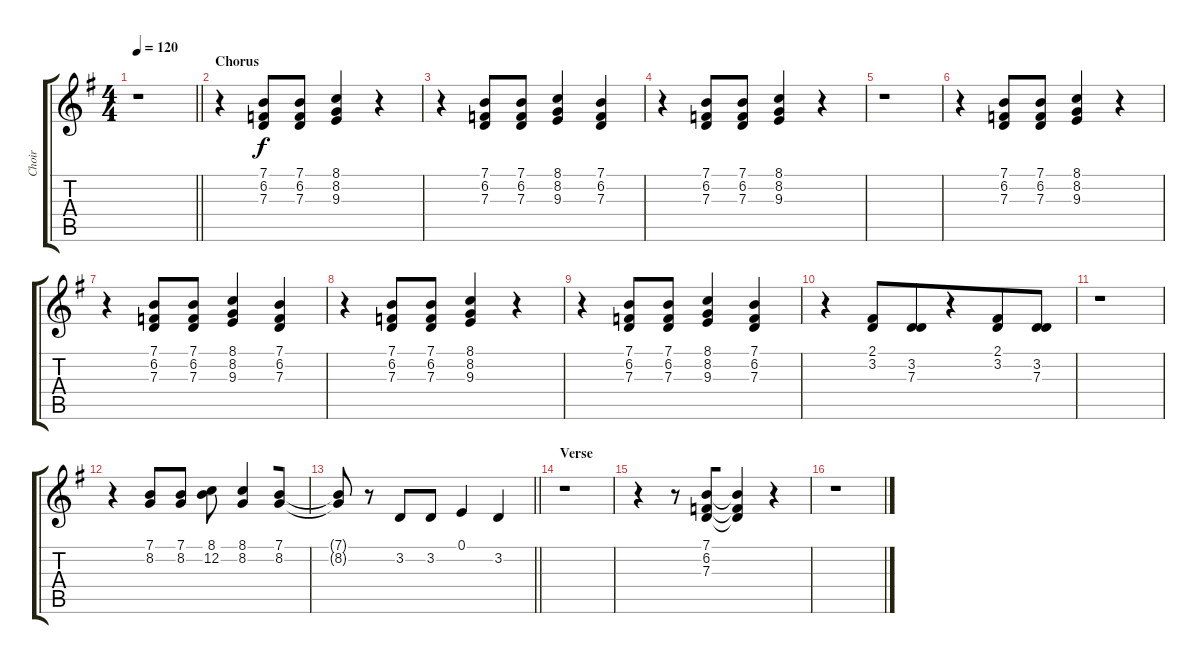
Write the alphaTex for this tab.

\track ("Choir" "Choir") {instrument voiceoohs}
\staff {score tabs}
\tuning (E4 B3 G3 D3 A2 E2) {hide}
\ts (4 4)
\tempo 120
\clef g2
\barLineRight lightlight
\ks g
r.1{dy f} |
\section ("" "Chorus")
r.4 (7.1 6.2 7.3).8 (7.1 6.2 7.3).8 (8.1 8.2 9.3).4 r.4 |
r.4 (7.1 6.2 7.3).8 (7.1 6.2 7.3).8 (8.1 8.2 9.3).4 (7.1 6.2 7.3).4 |
r.4 (7.1 6.2 7.3).8 (7.1 6.2 7.3).8 (8.1 8.2 9.3).4 r.4 |
r.1 |
r.4 (7.1 6.2 7.3).8 (7.1 6.2 7.3).8 (8.1 8.2 9.3).4 r.4 |
r.4 (7.1 6.2 7.3).8 (7.1 6.2 7.3).8 (8.1 8.2 9.3).4 (7.1 6.2 7.3).4 |
r.4 (7.1 6.2 7.3).8 (7.1 6.2 7.3).8 (8.1 8.2 9.3).4 r.4 |
r.4 (7.1 6.2 7.3).8 (7.1 6.2 7.3).8 (8.1 8.2 9.3).4 (7.1 6.2 7.3).4 |
r.4{beam merge} (2.1 3.2).8{beam merge} (3.2 7.3).8{beam merge} r.4{beam merge} (2.1 3.2).8{beam merge} (3.2 7.3).8 |
r.1 |
r.4 (7.1 8.2).8 (7.1 8.2).8 (8.1 12.2).8 (8.1 8.2).4{beam merge} (7.1 8.2).8 |
\barLineRight lightlight
(7.1{t} 8.2{t}).8 r.8 3.2.8 3.2.8 0.1.4 3.2.4 |
\section ("" "Verse")
r.1 |
r.4 r.8 (7.1 6.2 7.3).8{beam merge} (7.1{t} 6.2{t} 7.3{t}).4{beam merge} r.4 |
r.1
